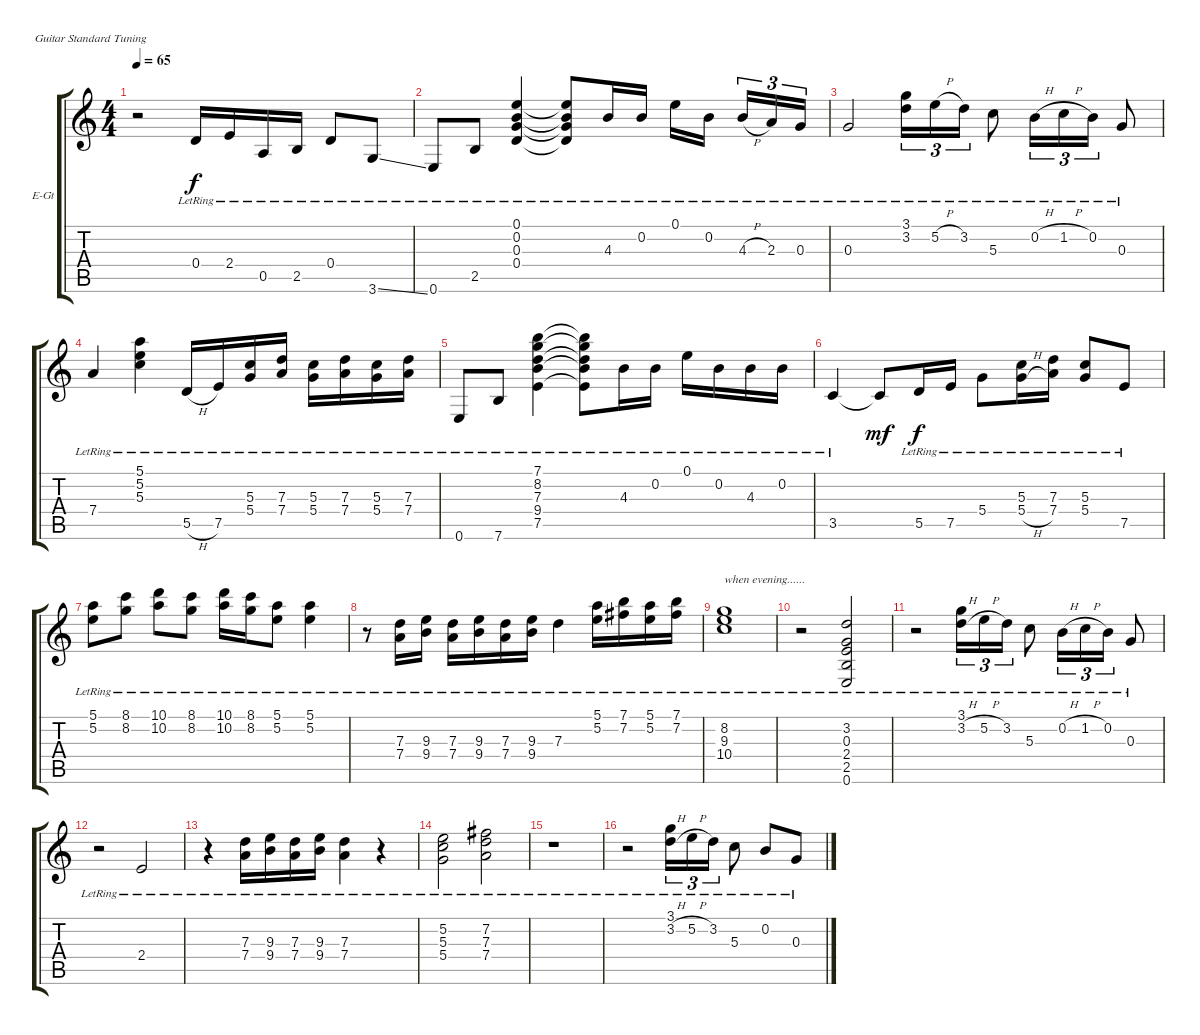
\bracketExtendMode groupsimilarinstruments
\firstSystemTrackNameOrientation horizontal
\otherSystemsTrackNameOrientation horizontal
\track ("Electric Guitar 1" "E-Gt") {instrument electricguitarclean}
\staff {score tabs}
\tuning (E4 B3 G3 D3 A2 E2)
\ts (4 4)
\tempo 65
\clef g2
\ks c
r.2{dy f instrument electricguitarclean} 0.4{lr}.16 2.4{lr}.16 0.5{lr}.16 2.5{lr}.16 0.4{lr}.8 3.6{ss lr}.8 |
0.6{lr}.8 2.5{lr}.8 (0.1{lr} 0.2{lr} 0.3{lr} 0.4{lr}).4 (0.1{lr t} 0.2{lr t} 0.3{lr t} 0.4{lr t}).8 4.3{lr}.16 0.2{lr}.16 0.1{lr}.16 0.2{lr}.16 4.3{h lr}.16{tu (3 2)} 2.3{lr}.16{tu (3 2)} 0.3{lr}.16{tu (3 2)} |
0.3{lr}.2 (3.1{lr} 3.2{lr}).16{tu (3 2)} 5.2{h lr}.16{tu (3 2)} 3.2{lr}.16{tu (3 2)} 5.3{lr}.8 0.2{h lr}.16{tu (3 2)} 1.2{h lr}.16{tu (3 2)} 0.2{lr}.16{tu (3 2)} 0.3{lr}.8 |
7.4{lr}.4 (5.1{lr} 5.2{lr} 5.3{lr}).4 5.5{h lr}.16 7.5{lr}.16 (5.3{lr} 5.4{lr}).16 (7.3{lr} 7.4{lr}).16 (5.3{lr} 5.4{lr}).16 (7.3{lr} 7.4{lr}).16 (5.3{lr} 5.4{lr}).16 (7.3{lr} 7.4{lr}).16 |
0.6{lr}.8 7.6{lr}.8 (7.1{lr} 8.2{lr} 7.3{lr} 9.4{lr} 7.5{lr}).4 (7.1{lr t} 8.2{lr t} 7.3{lr t} 9.4{lr t} 7.5{lr t}).8 4.3{lr}.16 0.2{lr}.16 0.1{lr}.16 0.2{lr}.16 4.3{lr}.16 0.2{lr}.16 |
3.5{lr}.4 3.5{t}.8{dy mf} 5.5{lr}.16{dy f} 7.5{lr}.16 5.4{lr}.8 (5.3{lr} 5.4{h lr}).16 (7.3{lr} 7.4{lr}).16 (5.3{lr} 5.4{lr}).8 7.5{lr}.8 |
(5.1{lr} 5.2{lr}).8 (8.1{lr} 8.2{lr}).8 (10.1{lr} 10.2{lr}).8 (8.1{lr} 8.2{lr}).8 (10.1{lr} 10.2{lr}).16 (8.1{lr} 8.2{lr}).16 (5.1{lr} 5.2{lr}).8 (5.1{lr} 5.2{lr}).4 |
r.8 (7.3{lr} 7.4{lr}).16 (9.3{lr} 9.4{lr}).16 (7.3{lr} 7.4{lr}).16 (9.3{lr} 9.4{lr}).16 (7.3{lr} 7.4{lr}).16 (9.3{lr} 9.4{lr}).16 7.3{lr}.4 (5.1{lr} 5.2{lr}).16 (7.1{lr} 7.2{lr}).16 (5.1{lr} 5.2{lr}).16 (7.1{lr} 7.2{lr}).16 |
(8.2{lr} 9.3{lr} 10.4{lr}).1{txt "when evening......"} |
r.2 (3.2{lr} 0.3{lr} 2.4{lr} 2.5{lr} 0.6{lr}).2 |
r.2 (3.1{lr} 3.2{h lr}).16{tu (3 2)} 5.2{h lr}.16{tu (3 2)} 3.2{lr}.16{tu (3 2)} 5.3{lr}.8 0.2{h lr}.16{tu (3 2)} 1.2{h lr}.16{tu (3 2)} 0.2{lr}.16{tu (3 2)} 0.3{lr}.8 |
r.2 2.4{lr}.2 |
r.4 (7.3{lr} 7.4{lr}).16 (9.3{lr} 9.4{lr}).16 (7.3{lr} 7.4{lr}).16 (9.3{lr} 9.4{lr}).16 (7.3{lr} 7.4{lr}).4 r.4 |
(5.2{lr} 5.3{lr} 5.4{lr}).2 (7.2{lr} 7.3{lr} 7.4{lr}).2 |
r.1 |
r.2 (3.1{lr} 3.2{h lr}).16{tu (3 2)} 5.2{h lr}.16{tu (3 2)} 3.2{lr}.16{tu (3 2)} 5.3{lr}.8 0.2{lr}.8 0.3{lr}.8
